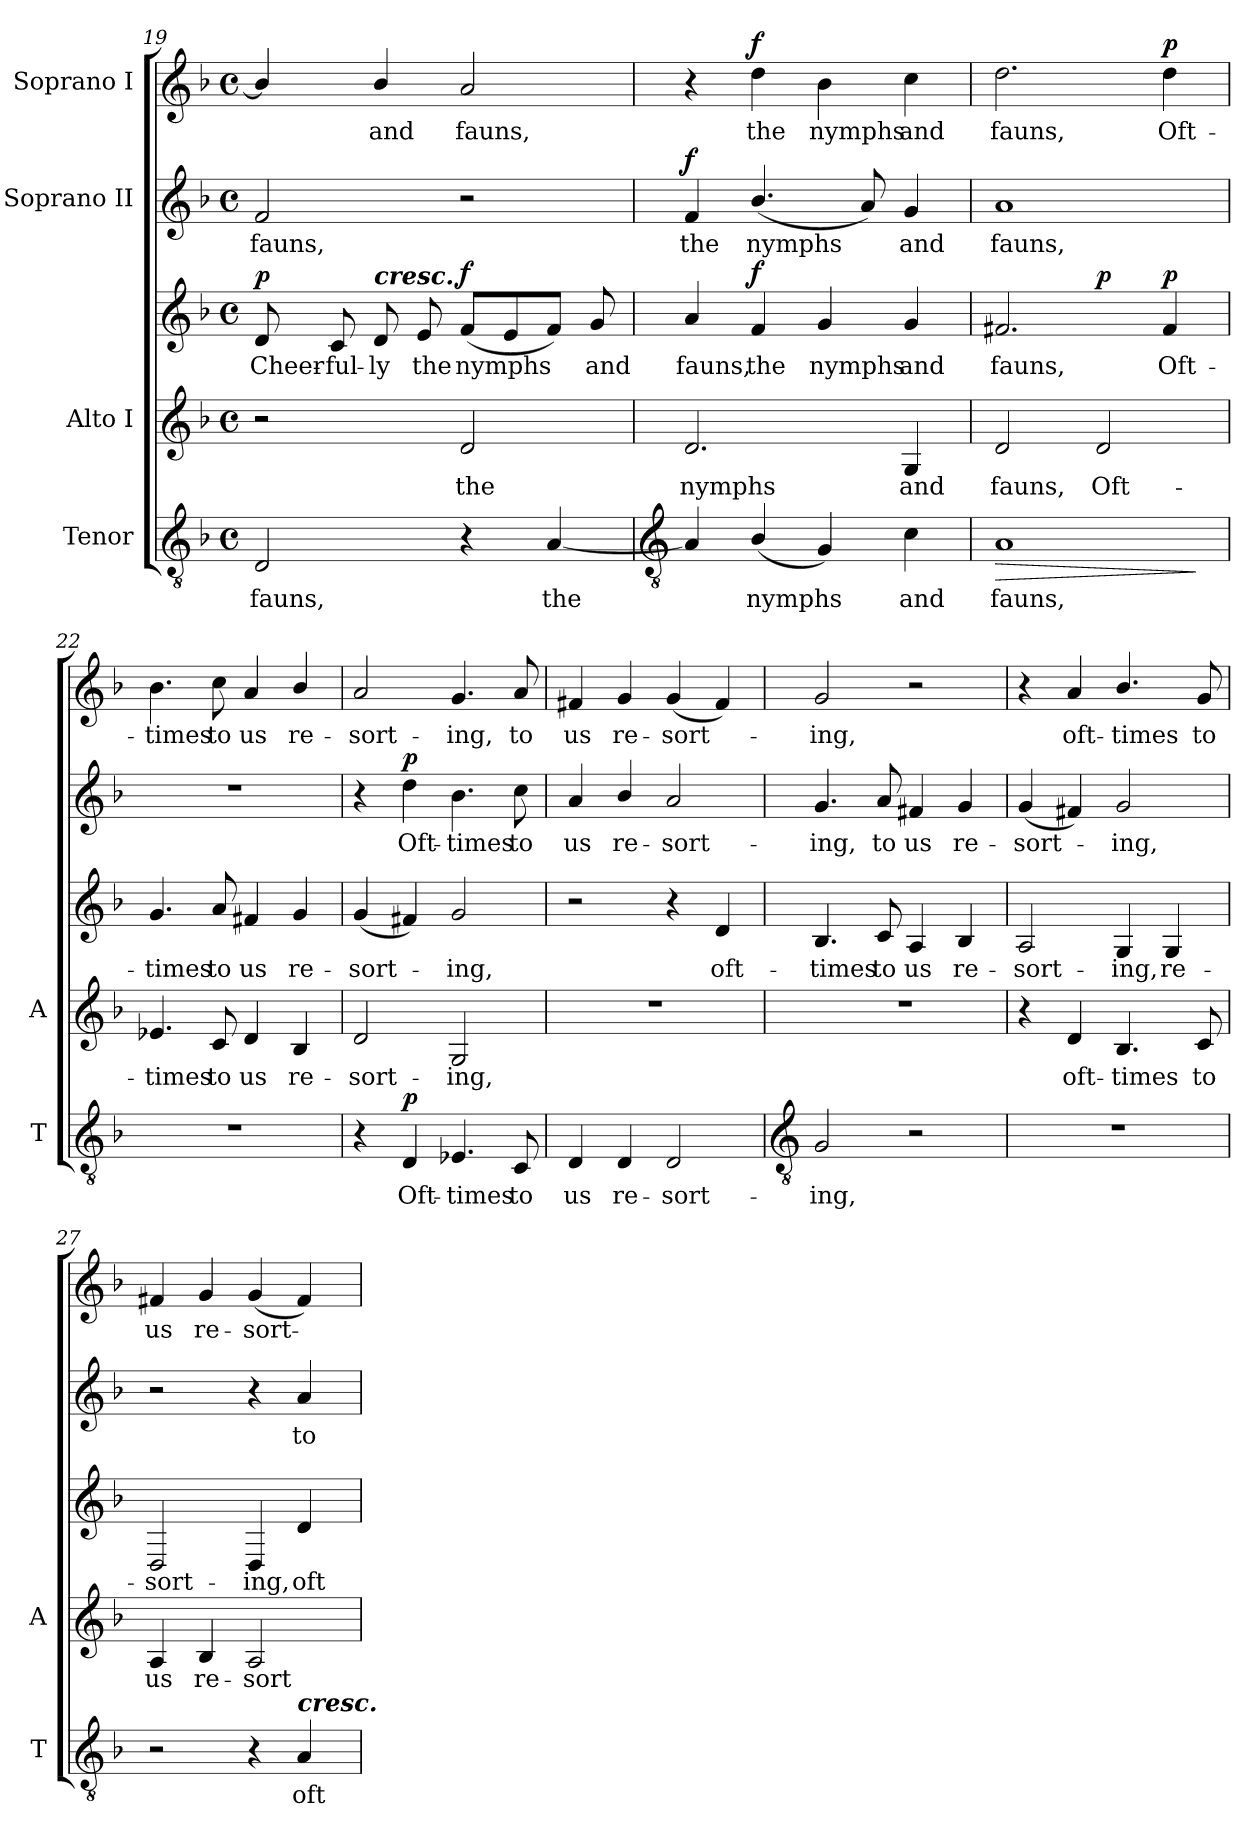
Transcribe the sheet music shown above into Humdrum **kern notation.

**kern	**text	**dynam	**kern	**text	**kern	**text	**dynam	**kern	**text	**dynam	**kern	**text	**dynam
*part4	*part4	*part4	*part3	*part3	*part3	*part3	*part3	*part2	*part2	*part2	*part1	*part1	*part1
*staff5	*staff5	*staff5	*staff4	*staff4	*staff3	*staff3	*staff3/4	*staff2	*staff2	*staff2	*staff1	*staff1	*staff1
*I"Tenor	*	*	*I"Alto I	*	*	*	*	*I"Soprano II	*	*	*I"Soprano I	*	*
*I'T	*	*	*I'A	*	*	*	*	*	*	*	*	*	*
*clefGv2	*	*	*clefG2	*	*clefG2	*	*	*clefG2	*	*	*clefG2	*	*
*k[b-]	*	*	*k[b-]	*	*k[b-]	*	*	*k[b-]	*	*	*k[b-]	*	*
*F:	*	*	*F:	*	*F:	*	*	*F:	*	*	*F:	*	*
*M4/4	*	*	*M4/4	*	*M4/4	*	*	*M4/4	*	*	*M4/4	*	*
*met(c)	*	*	*met(c)	*	*met(c)	*	*	*met(c)	*	*	*met(c)	*	*
=19	=19	=19	=19	=19	=19	=19	=19	=19	=19	=19	=19	=19	=19
!	!LO:LY:b	!	!	!	!	!LO:LY:b	!LO:DY:b	!	!LO:LY:b	!	!	!	!
2D	fauns,	.	2r	.	8d	Cheer-	p	2f	fauns,	.	4b-/]	.	.
!	!	!	!	!	!	!LO:LY:b	!	!	!	!	!	!	!
.	.	.	.	.	8c	-ful-	.	.	.	.	.	.	.
!	!	!	!	!	!LO:TX:a:Bi:t=cresc.	!	!	!	!	!	!	!	!
!	!	!	!	!	!	!LO:LY:b	!	!	!	!	!	!LO:LY:b	!
.	.	.	.	.	8d	-ly	.	.	.	.	4b-/	and	.
!	!	!	!	!	!	!LO:LY:b	!	!	!	!	!	!	!
.	.	.	.	.	8e	the	.	.	.	.	.	.	.
!	!	!	!	!LO:LY:b	!	!LO:LY:b	!LO:DY:b=2	!	!	!	!	!LO:LY:b	!
4r	.	.	2d	the	(<8fL	nymphs	f	2r	.	.	2a	fauns,	.
.	.	.	.	.	8e	.	.	.	.	.	.	.	.
!	!LO:LY:b	!	!	!	!	!	!	!	!	!	!	!	!
[4A	the	.	.	.	8fJ)	.	.	.	.	.	.	.	.
!	!	!	!	!	!	!LO:LY:b	!	!	!	!	!	!	!
.	.	.	.	.	8g	and	.	.	.	.	.	.	.
!!LO:LB:g=z
=20	=20	=20	=20	=20	=20	=20	=20	=20	=20	=20	=20	=20	=20
*clefGv2	*	*	*	*	*	*	*	*	*	*	*	*	*
!	!	!	!	!LO:LY:b	!	!LO:LY:b	!	!	!LO:LY:b	!LO:DY:b	!	!	!
4A]	.	.	2.d	nymphs	4a	fauns,	.	4f	the	f	4r	.	.
!	!LO:LY:b	!	!	!	!	!LO:LY:b	!LO:DY:b	!	!LO:LY:b	!	!	!LO:LY:b	!LO:DY:b
(<4B-/	nymphs	.	.	.	4f	the	f	(<4.b-/	nymphs	.	4dd	the	f
!	!	!	!	!	!	!LO:LY:b	!	!	!	!	!	!LO:LY:b	!
4G)	.	.	.	.	4g	nymphs	.	.	.	.	4b-	nymphs	.
.	.	.	.	.	.	.	.	8a)	.	.	.	.	.
!	!LO:LY:b	!	!	!LO:LY:b	!	!LO:LY:b	!	!	!LO:LY:b	!	!	!LO:LY:b	!
4c	and	.	4G	and	4g	and	.	4g	and	.	4cc	and	.
=21	=21	=21	=21	=21	=21	=21	=21	=21	=21	=21	=21	=21	=21
!	!LO:LY:b	!LO:HP:b	!	!LO:LY:b	!	!LO:LY:b	!	!	!LO:LY:b	!	!	!LO:LY:b	!
1A	fauns,	>	2d	-fauns,	2.f#X	fauns,	.	1a	fauns,	.	2.dd	fauns,	.
!	!	!	!	!LO:LY:b	!	!	!LO:DY:b=2	!	!	!	!	!	!
.	.	.	2d	Oft-	.	.	p	.	.	.	.	.	.
!	!	!	!	!	!	!LO:LY:b	!LO:DY:b	!	!	!	!	!LO:LY:b	!LO:DY:b
.	.	.	.	.	4f#	Oft-	p	.	.	.	4dd	Oft-	p
.	.	]	.	.	.	.	.	.	.	.	.	.	.
=22	=22	=22	=22	=22	=22	=22	=22	=22	=22	=22	=22	=22	=22
!	!	!	!	!LO:LY:b	!	!LO:LY:b	!	!	!	!	!	!LO:LY:b	!
1r	.	.	4.e-X	-times	4.g	-times	.	1r	.	.	4.b-	-times	.
!	!	!	!	!LO:LY:b	!	!LO:LY:b	!	!	!	!	!	!LO:LY:b	!
.	.	.	8c	to	8a	to	.	.	.	.	8cc	to	.
!	!	!	!	!LO:LY:b	!	!LO:LY:b	!	!	!	!	!	!LO:LY:b	!
.	.	.	4d	us	4f#X	us	.	.	.	.	4a	us	.
!	!	!	!	!LO:LY:b	!	!LO:LY:b	!	!	!	!	!	!LO:LY:b	!
.	.	.	4B-	re-	4g	re-	.	.	.	.	4b-/	re-	.
=23	=23	=23	=23	=23	=23	=23	=23	=23	=23	=23	=23	=23	=23
!	!	!	!	!LO:LY:b	!	!LO:LY:b	!	!	!	!	!	!LO:LY:b	!
4r	.	.	2d	sort-	(<4g	-sort-	.	4r	.	.	2a	-sort-	.
!	!LO:LY:b	!LO:DY:b	!	!	!	!	!	!	!LO:LY:b	!LO:DY:b	!	!	!
4D	Oft-	p	.	.	4f#X)	.	.	4dd	Oft-	p	.	.	.
!	!LO:LY:b	!	!	!LO:LY:b	!	!LO:LY:b	!	!	!LO:LY:b	!	!	!LO:LY:b	!
4.E-X	-times	.	2G	-ing,	2g	ing,	.	4.b-	-times	.	4.g	-ing,	.
!	!LO:LY:b	!	!	!	!	!	!	!	!LO:LY:b	!	!	!LO:LY:b	!
8C	to	.	.	.	.	.	.	8cc	to	.	8a	to	.
=24	=24	=24	=24	=24	=24	=24	=24	=24	=24	=24	=24	=24	=24
!	!LO:LY:b	!	!	!	!	!	!	!	!LO:LY:b	!	!	!LO:LY:b	!
4D	us	.	1r	.	2r	.	.	4a	us	.	4f#X	us	.
!	!LO:LY:b	!	!	!	!	!	!	!	!LO:LY:b	!	!	!LO:LY:b	!
4D	re-	.	.	.	.	.	.	4b-/	re-	.	4g	re-	.
!	!LO:LY:b	!	!	!	!	!	!	!	!LO:LY:b	!	!	!LO:LY:b	!
2D	-sort-	.	.	.	4r	.	.	2a	-sort-	.	(<4g	-sort-	.
!	!	!	!	!	!	!LO:LY:b	!	!	!	!	!	!	!
.	.	.	.	.	4d	oft-	.	.	.	.	4f#)	.	.
!!LO:LB:g=z
=25	=25	=25	=25	=25	=25	=25	=25	=25	=25	=25	=25	=25	=25
*clefGv2	*	*	*	*	*	*	*	*	*	*	*	*	*
!	!LO:LY:b	!	!	!	!	!LO:LY:b	!	!	!LO:LY:b	!	!	!LO:LY:b	!
2G	-ing,	.	1r	.	4.B-	-times	.	4.g	-ing,	.	2g	ing,	.
!	!	!	!	!	!	!LO:LY:b	!	!	!LO:LY:b	!	!	!	!
.	.	.	.	.	8c	to	.	8a	to	.	.	.	.
!	!	!	!	!	!	!LO:LY:b	!	!	!LO:LY:b	!	!	!	!
2r	.	.	.	.	4A	us	.	4f#X	us	.	2r	.	.
!	!	!	!	!	!	!LO:LY:b	!	!	!LO:LY:b	!	!	!	!
.	.	.	.	.	4B-	re-	.	4g	re-	.	.	.	.
=26	=26	=26	=26	=26	=26	=26	=26	=26	=26	=26	=26	=26	=26
!	!	!	!	!	!	!LO:LY:b	!	!	!LO:LY:b	!	!	!	!
1r	.	.	4r	.	2A	-sort-	.	(<4g	-sort-	.	4r	.	.
!	!	!	!	!LO:LY:b	!	!	!	!	!	!	!	!LO:LY:b	!
.	.	.	4d	-oft-	.	.	.	4f#X)	.	.	4a	oft-	.
!	!	!	!	!LO:LY:b	!	!LO:LY:b	!	!	!LO:LY:b	!	!	!LO:LY:b	!
.	.	.	4.B-	-times	4G	-ing,	.	2g	ing,	.	4.b-/	-times	.
!	!	!	!	!	!	!LO:LY:b	!	!	!	!	!	!	!
.	.	.	.	.	4G	re-	.	.	.	.	.	.	.
!	!	!	!	!LO:LY:b	!	!	!	!	!	!	!	!LO:LY:b	!
.	.	.	8c	to	.	.	.	.	.	.	8g	to	.
=27	=27	=27	=27	=27	=27	=27	=27	=27	=27	=27	=27	=27	=27
!	!	!	!	!LO:LY:b	!	!LO:LY:b	!	!	!	!	!	!LO:LY:b	!
2r	.	.	4A	-us	2D	sort-	.	2r	.	.	4f#X	us	.
!	!	!	!	!LO:LY:b	!	!	!	!	!	!	!	!LO:LY:b	!
.	.	.	4B-	re-	.	.	.	.	.	.	4g	re-	.
!	!	!	!	!LO:LY:b	!	!LO:LY:b	!	!	!	!	!	!LO:LY:b	!
4r	.	.	2A	-sort-	4D	-ing,	.	4r	.	.	(<4g	-sort-	.
!LO:TX:a:Bi:t=cresc.	!	!	!	!	!	!	!	!	!	!	!	!	!
!	!LO:LY:b	!	!	!	!	!LO:LY:b	!	!	!LO:LY:b	!	!	!	!
4A	oft-	.	.	.	4d	oft-	.	4a	to	.	4f#)	.	.
=	=	=	=	=	=	=	=	=	=	=	=	=	=
*-	*-	*-	*-	*-	*-	*-	*-	*-	*-	*-	*-	*-	*-
